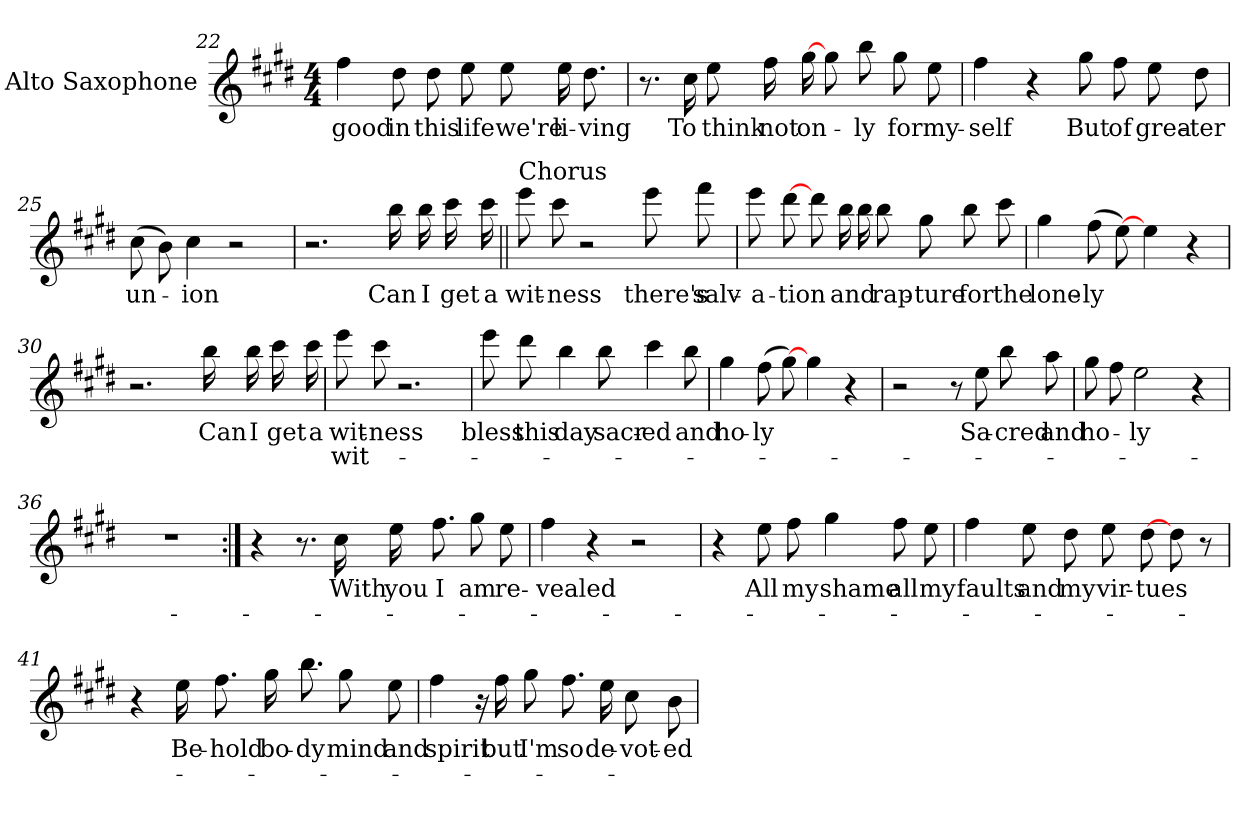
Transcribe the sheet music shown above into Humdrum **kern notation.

**kern	**text	**text
*part1	*part1	*part1
*staff1	*staff1	*staff1
*I"Alto Saxophone	*	*
*I'A. Sax.	*	*
*clefG2	*	*
*ITrd5c9	*	*
*k[f#]	*	*
*e:	*	*
*M4/4	*	*
=22	=22	=22
4a	-good	.
8f#L	-in	.
8f#	-this	.
8gL	-life	.
8g	-we're	.
16gLL	-li-	.
8.f#	-ving	.
=23	=23	=23
8.r	.	.
16e	-To	.
8gL	-think	.
16a	-not	.
[16b	-on-	.
8bL	.	.
8dd	-ly	.
8b	-for	.
8g	-my-	.
=24	=24	=24
4a	-self	.
4r	.	.
8bL	-But	.
8a	-of	.
8g	-grea-	.
8f#	-ter	.
=25	=25	=25
(8eL	-un-	.
8d)	.	.
4e	-ion	.
2r	.	.
=26	=26	=26
2.r	.	.
16ddLL	-Can	.
16dd	-I	.
16ee	-get	.
16ee	-a	.
!!LO:LB:g=z
=27||	=27||	=27||
!LO:TX:a:t=Chorus	!	!
8ggL	-wit-	.
8ee	-ness	.
2r	.	.
8gg	-there's	.
8aa	-salv-	.
=28	=28	=28
8ggL	-a-	.
[8ff#	-tion	.
8ff#L	.	.
16dd	-and	.
16dd	.	.
8ddL	-rap-	.
8b	-ture	.
8dd	-for	.
8ee	-the	.
=29	=29	=29
4b	-lone-	.
(8aL	-ly	.
[8g)	.	.
4g	.	.
4r	.	.
=30	=30	=30
2.r	.	.
16ddLL	-Can	.
16dd	-I	.
16ee	-get	.
16ee	-a	.
!!LO:LB:g=z
=31	=31	=31
8ggL	-wit-	-wit-
8ee	-ness	.
2.r	.	.
=32	=32	=32
8ggL	-bless	.
8ff#	-this	.
4dd	-day	.
8ddL	-sacr-	.
4ee	-ed	.
8dd	-and	.
=33	=33	=33
4b	-ho-	.
(8aL	-ly	.
[8b)	.	.
4b	.	.
4r	.	.
=34	=34	=34
2r	.	.
8r	.	.
8g	-Sa-	.
8ddL	-cred	.
8cc	-and	.
=35	=35	=35
8bL	-ho-	.
8a	.	.
2g	-ly	.
4r	.	.
=36	=36	=36
1r	.	.
!!LO:LB:g=z
=37:|!	=37:|!	=37:|!
4r	.	.
8.r	.	.
16e	-With	.
16gLL	-you	.
8.a	-I	.
8bL	-am	.
8g	-re-	.
=38	=38	=38
4a	-vealed	.
4r	.	.
2r	.	.
=39	=39	=39
4r	.	.
8gL	-All	.
8a	-my	.
4b	-shame	.
8aL	-all	.
8g	-my	.
=40	=40	=40
4a	-faults	.
8gL	-and	.
8f#	-my	.
8gL	-vir-	.
[8f#	-tues	.
8f#L	.	.
8r	.	.
=41	=41	=41
4r	.	.
16gLL	-Be-	.
8.a	-hold	.
16bLL	-bo-	.
8.dd	-dy	.
8bL	-mind	.
8g	-and	.
=42	=42	=42
4a	-spirit	.
16r	.	.
16a	-but	.
8b	-I'm	.
8.aL	-so	.
16g	-de-	.
8eL	-vot-	.
8d	-ed	.
=	=	=
*-	*-	*-
